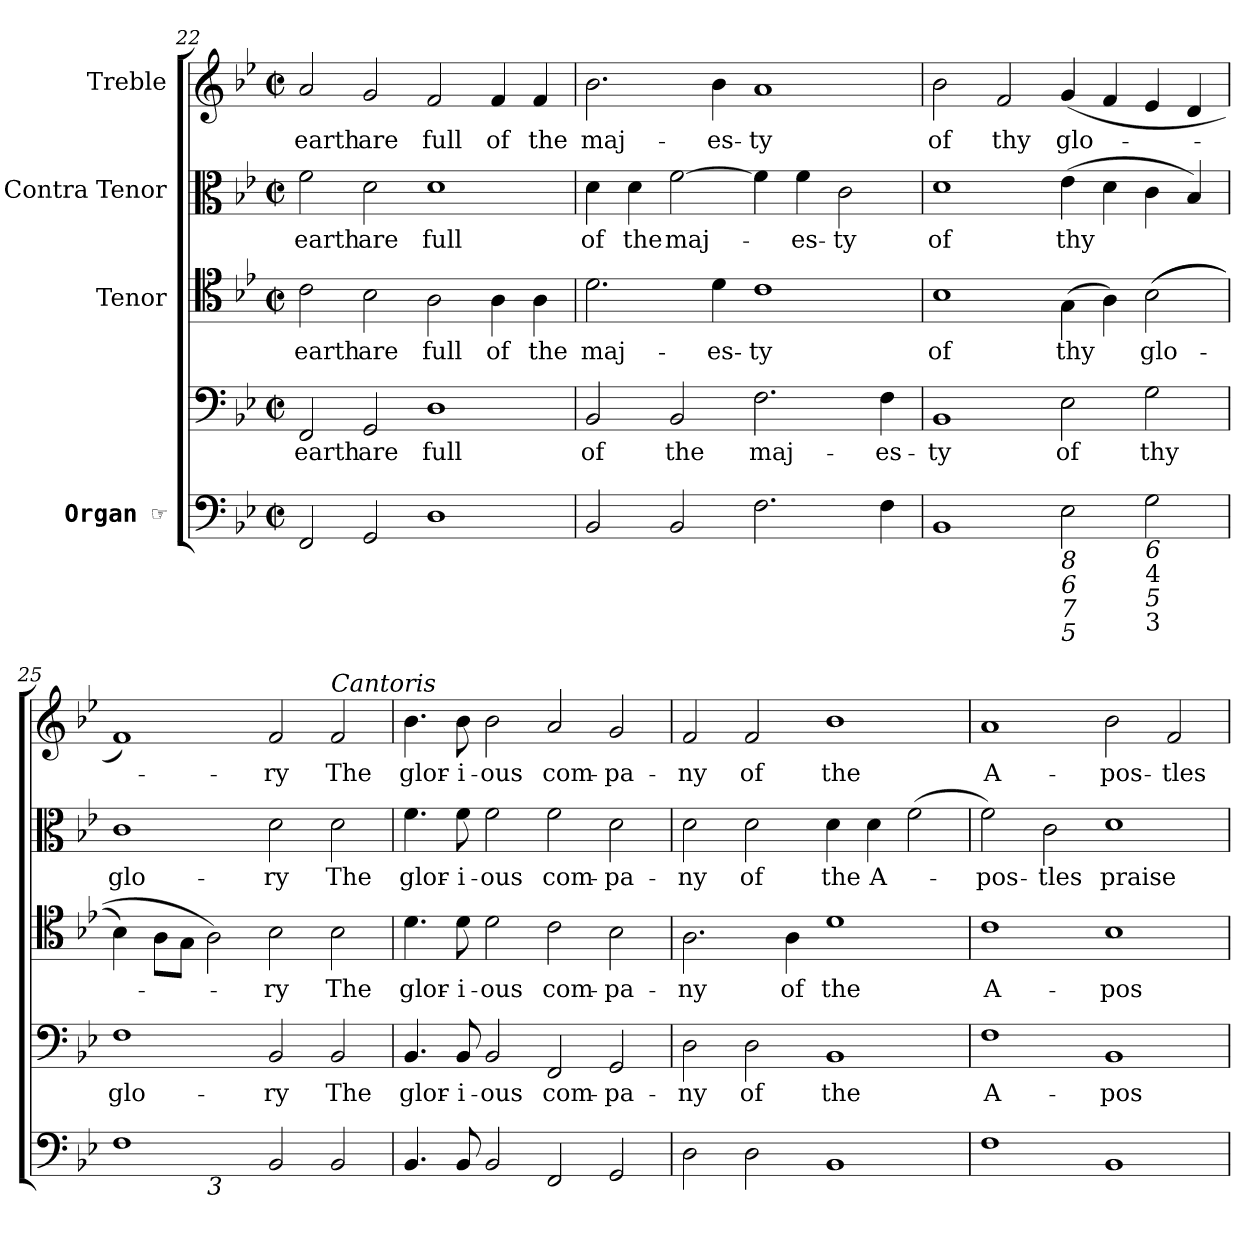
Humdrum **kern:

**kern	**kern	**text	**kern	**text	**kern	**text	**kern	**text
*part5	*part4	*part4	*part3	*part3	*part2	*part2	*part1	*part1
*staff5	*staff4	*staff4	*staff3	*staff3	*staff2	*staff2	*staff1	*staff1
*I"Organ     ☞	*	*	*I"Tenor	*	*I"Contra  Tenor	*	*I"Treble	*
*clefF4	*clefF4	*	*clefC4	*	*clefC3	*	*clefG2	*
*k[b-e-]	*k[b-e-]	*	*k[b-e-]	*	*k[b-e-]	*	*k[b-e-]	*
*g:	*g:	*	*g:	*	*g:	*	*g:	*
*M2/2	*M2/2	*	*M2/2	*	*M2/2	*	*M2/2	*
*met(c|)	*met(c|)	*	*met(c|)	*	*met(c|)	*	*met(c|)	*
=22	=22	=22	=22	=22	=22	=22	=22	=22
!	!	!LO:LY:b	!	!LO:LY:b	!	!LO:LY:b	!	!LO:LY:b
2FF/	2FF/	earth	2c\	earth	2f\	earth	2a/	earth
!	!	!LO:LY:b	!	!LO:LY:b	!	!LO:LY:b	!	!LO:LY:b
2GG/	2GG/	are	2B-\	are	2d\	are	2g/	are
!	!	!LO:LY:b	!	!LO:LY:b	!	!LO:LY:b	!	!LO:LY:b
1D	1D	full	2A\	full	1d	full	2f/	full
!	!	!	!	!LO:LY:b	!	!	!	!LO:LY:b
.	.	.	4A\	of	.	.	4f/	of
!	!	!	!	!LO:LY:b	!	!	!	!LO:LY:b
.	.	.	4A\	the	.	.	4f/	the
!!LO:PB:g=z
=23	=23	=23	=23	=23	=23	=23	=23	=23
!	!	!LO:LY:b	!	!LO:LY:b	!	!LO:LY:b	!	!LO:LY:b
2BB-/	2BB-/	of	2.d\	maj-	4d\	of	2.b-\	maj-
!	!	!	!	!	!	!LO:LY:b	!	!
.	.	.	.	.	4d\	the	.	.
!	!	!LO:LY:b	!	!	!	!LO:LY:b	!	!
2BB-/	2BB-/	the	.	.	[2f\	maj-	.	.
!	!	!	!	!LO:LY:b	!	!	!	!LO:LY:b
.	.	.	4d\	-es-	.	.	4b-\	-es-
!	!	!LO:LY:b	!	!LO:LY:b	!	!	!	!LO:LY:b
2.F\	2.F\	maj-	1c	-ty	4f\]	.	1a	-ty
!	!	!	!	!	!	!LO:LY:b	!	!
.	.	.	.	.	4f\	-es-	.	.
!	!	!	!	!	!	!LO:LY:b	!	!
.	.	.	.	.	2c\	-ty	.	.
!	!	!LO:LY:b	!	!	!	!	!	!
4F\	4F\	-es-	.	.	.	.	.	.
=24	=24	=24	=24	=24	=24	=24	=24	=24
!	!	!LO:LY:b	!	!LO:LY:b	!	!LO:LY:b	!	!LO:LY:b
1BB-	1BB-	-ty	1B-	of	1d	of	2b-\	of
!	!	!	!	!	!	!	!	!LO:LY:b
.	.	.	.	.	.	.	2f/	thy
!LO:TX:b:i:t=8	!	!	!	!	!	!	!	!
!LO:TX:b:i:t=6	!	!	!	!	!	!	!	!
!LO:TX:b:i:t=7	!	!	!	!	!	!	!	!
!LO:TX:b:i:t=5	!	!	!	!	!	!	!	!
!	!	!LO:LY:b	!	!LO:LY:b	!	!LO:LY:b	!	!LO:LY:b
2E-\	2E-\	of	(<4G\	thy	(>4e-\	thy	(<4g/	glo-
.	.	.	4A\)	.	4d\	.	4f/	.
!LO:TX:b:i:t=6	!	!	!	!	!	!	!	!
!LO:TX:b:t=4	!	!	!	!	!	!	!	!
!LO:TX:b:i:t=5	!	!	!	!	!	!	!	!
!LO:TX:b:t=3	!	!	!	!	!	!	!	!
!	!	!LO:LY:b	!	!LO:LY:b	!	!	!	!
2G\	2G\	thy	(>(>2B-\	glo-	4c\	.	4e-/	.
.	.	.	.	.	4B-/)	.	4d/	.
=25	=25	=25	=25	=25	=25	=25	=25	=25
!LO:TX:b:i:t=4	!	!	!	!	!	!	!	!
!	!	!LO:LY:b	!	!	!	!LO:LY:b	!	!
*^	*	*	*	*	*	*	*	*
1F	2ryy	1F	glo-	4B-\)	.	1c	glo-	1f)	.
.	.	.	.	8A\L	.	.	.	.	.
.	.	.	.	8G\J	.	.	.	.	.
!	!LO:TX:b:i:t=3	!	!	!	!	!	!	!	!
.	1.ryy	.	.	2A\)	.	.	.	.	.
!	!	!	!LO:LY:b	!	!LO:LY:b	!	!LO:LY:b	!	!LO:LY:b
2BB-/	.	2BB-/	-ry	2B-\	-ry	2d\	-ry	2f/	-ry
!	!	!	!	!	!	!	!	!LO:TX:a:i:t=Cantoris	!
!	!	!	!LO:LY:b	!	!LO:LY:b	!	!LO:LY:b	!	!LO:LY:b
2BB-/	.	2BB-/	The	2B-\	The	2d\	The	2f/	The
=26	=26	=26	=26	=26	=26	=26	=26	=26	=26
!	!	!	!LO:LY:b	!	!LO:LY:b	!	!LO:LY:b	!	!LO:LY:b
*v	*v	*	*	*	*	*	*	*	*
4.BB-/	4.BB-/	glor-	4.d\	glor-	4.f\	glor-	4.b-\	glor-
!	!	!LO:LY:b	!	!LO:LY:b	!	!LO:LY:b	!	!LO:LY:b
8BB-/	8BB-/	-i-	8d\	-i-	8f\	-i-	8b-\	-i-
!	!	!LO:LY:b	!	!LO:LY:b	!	!LO:LY:b	!	!LO:LY:b
2BB-/	2BB-/	-ous	2d\	-ous	2f\	-ous	2b-\	-ous
!	!	!LO:LY:b	!	!LO:LY:b	!	!LO:LY:b	!	!LO:LY:b
2FF/	2FF/	com-	2c\	com-	2f\	com-	2a/	com-
!	!	!LO:LY:b	!	!LO:LY:b	!	!LO:LY:b	!	!LO:LY:b
2GG/	2GG/	-pa-	2B-\	-pa-	2d\	-pa-	2g/	-pa-
!!LO:LB:g=z
=27	=27	=27	=27	=27	=27	=27	=27	=27
!	!	!LO:LY:b	!	!LO:LY:b	!	!LO:LY:b	!	!LO:LY:b
2D\	2D\	-ny	2.A\	-ny	2d\	-ny	2f/	-ny
!	!	!LO:LY:b	!	!	!	!LO:LY:b	!	!LO:LY:b
2D\	2D\	of	.	.	2d\	of	2f/	of
!	!	!	!	!LO:LY:b	!	!	!	!
.	.	.	4A\	of	.	.	.	.
!	!	!LO:LY:b	!	!LO:LY:b	!	!LO:LY:b	!	!LO:LY:b
1BB-	1BB-	the	1d	the	4d\	the	1b-	the
!	!	!	!	!	!	!LO:LY:b	!	!
.	.	.	.	.	4d\	A-	.	.
.	.	.	.	.	(>2f\	.	.	.
=28	=28	=28	=28	=28	=28	=28	=28	=28
!	!	!LO:LY:b	!	!LO:LY:b	!	!LO:LY:b	!	!LO:LY:b
1F	1F	A-	1c	A-	2f\)	-pos-	1a	A-
!	!	!	!	!	!	!LO:LY:b	!	!
.	.	.	.	.	2c\	-tles	.	.
!	!	!LO:LY:b	!	!LO:LY:b	!	!LO:LY:b	!	!LO:LY:b
1BB-	1BB-	-pos-	1B-	-pos-	1d	praise	2b-\	-pos-
!	!	!	!	!	!	!	!	!LO:LY:b
.	.	.	.	.	.	.	2f/	-tles
=	=	=	=	=	=	=	=	=
*-	*-	*-	*-	*-	*-	*-	*-	*-
